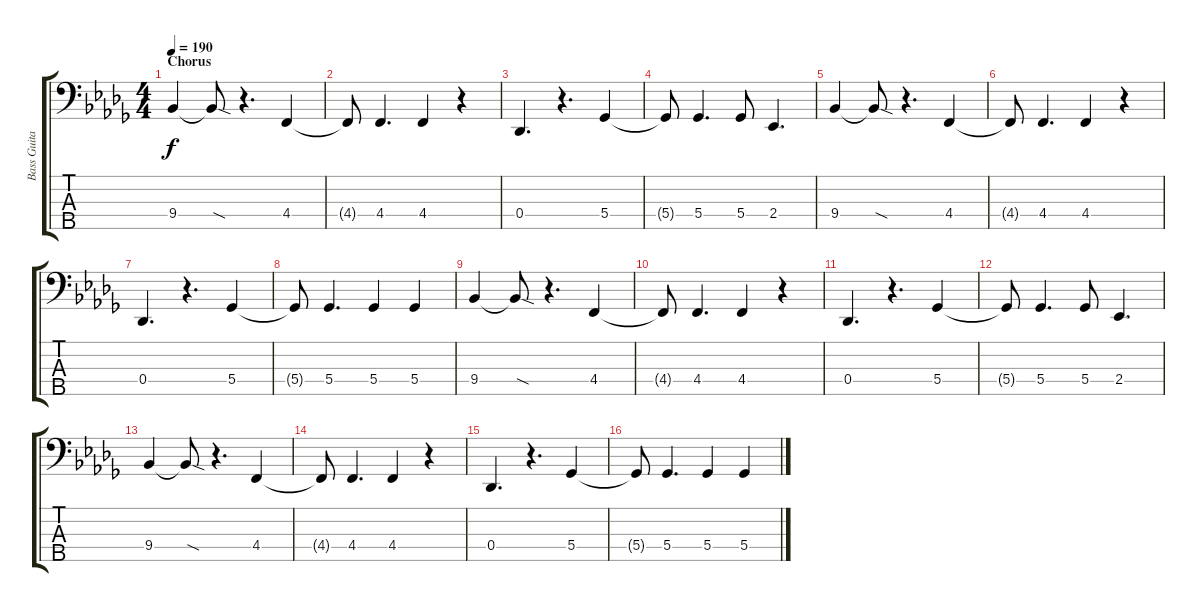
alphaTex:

\track ("Bass Guitar" "Bass Guita") {instrument electricbassfinger}
\staff {score tabs}
\tuning (Gb2 Db2 Ab1 Db1 Ab0) {hide}
\ts (4 4)
\section ("" "Chorus")
\tempo 190
\clef f4
\ks db
9.4.4{dy f} 9.4{sod t}.8 r.4{d} 4.4.4 |
4.4{t}.8 4.4.4{d} 4.4.4 r.4 |
0.4.4{d} r.4{d} 5.4.4 |
5.4{t}.8 5.4.4{d} 5.4.8 2.4.4{d} |
9.4.4 9.4{sod t}.8 r.4{d} 4.4.4 |
4.4{t}.8 4.4.4{d} 4.4.4 r.4 |
0.4.4{d} r.4{d} 5.4.4 |
5.4{t}.8 5.4.4{d} 5.4.4 5.4.4 |
9.4.4 9.4{sod t}.8 r.4{d} 4.4.4 |
4.4{t}.8 4.4.4{d} 4.4.4 r.4 |
0.4.4{d} r.4{d} 5.4.4 |
5.4{t}.8 5.4.4{d} 5.4.8 2.4.4{d} |
9.4.4 9.4{sod t}.8 r.4{d} 4.4.4 |
4.4{t}.8 4.4.4{d} 4.4.4 r.4 |
0.4.4{d} r.4{d} 5.4.4 |
5.4{t}.8 5.4.4{d} 5.4.4 5.4.4
